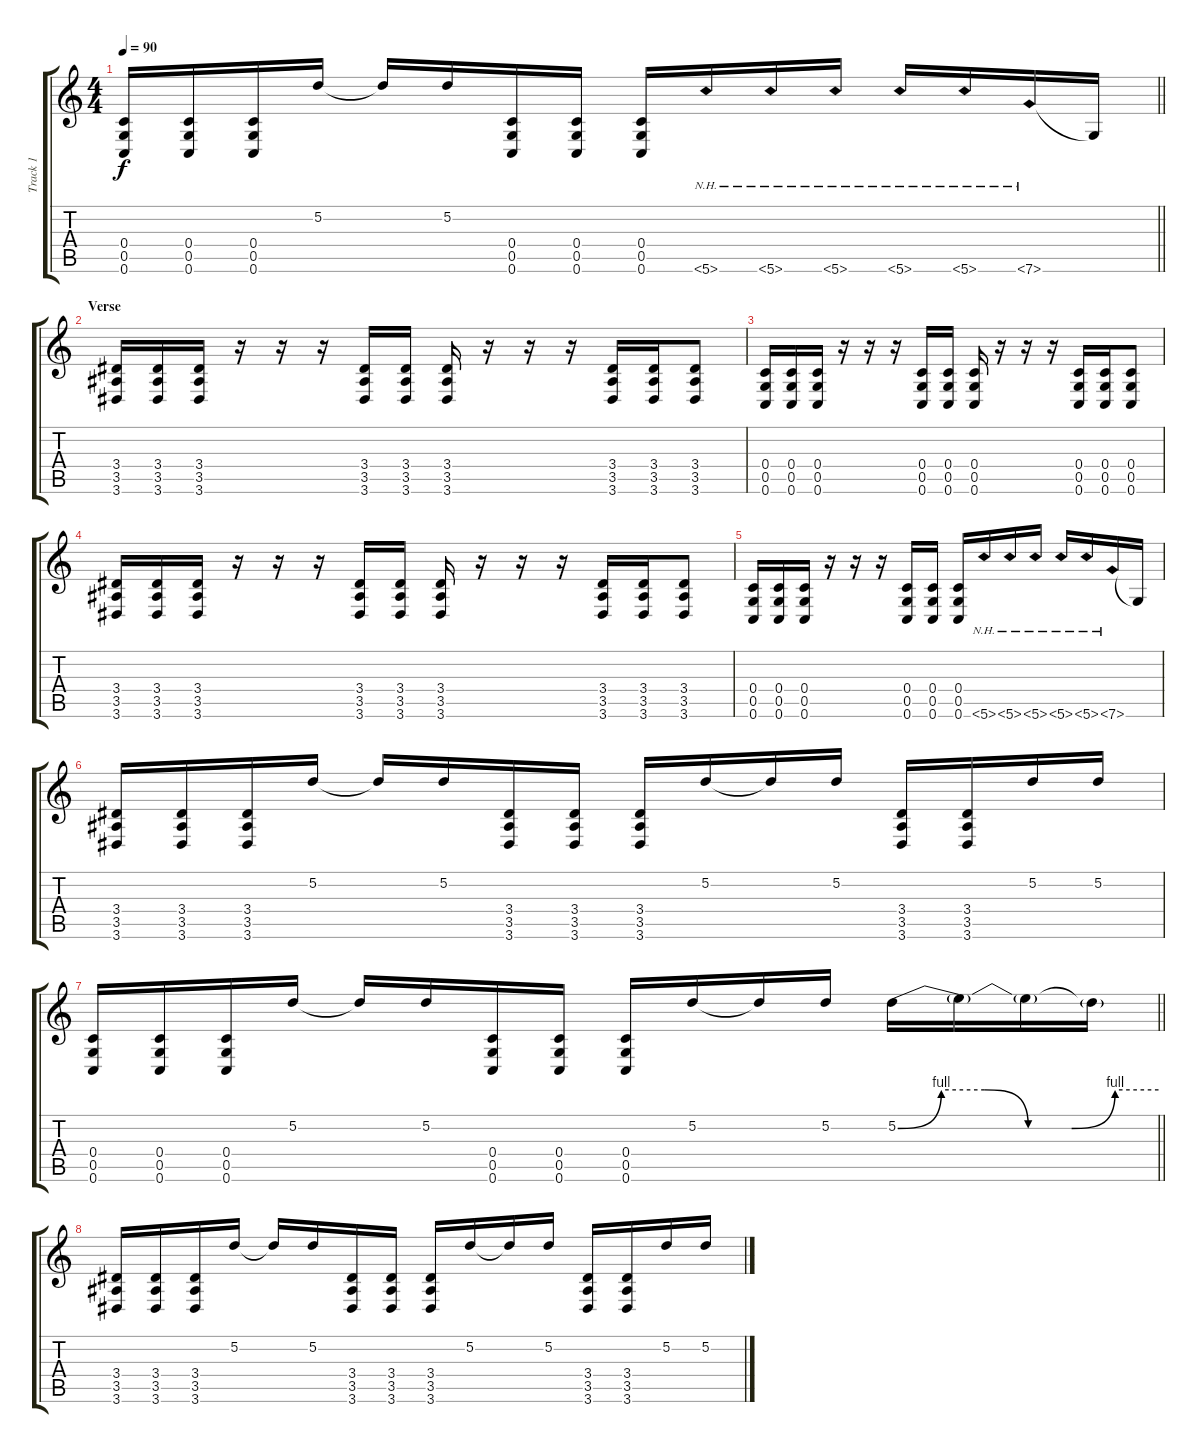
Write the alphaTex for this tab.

\track ("Track 1" "Track 1") {instrument distortionguitar}
\staff {score tabs}
\tuning (D4 A3 F3 C3 G2 C2) {hide}
\ts (4 4)
\tempo 90
\clef g2
\barLineRight lightlight
\ks c
(0.4 0.5 0.6).16{dy f} (0.4 0.5 0.6).16 (0.4 0.5 0.6).16 5.2.16 5.2{t}.16 5.2.16 (0.4 0.5 0.6).16 (0.4 0.5 0.6).16 (0.4 0.5 0.6).16 5.6{nh}.16 5.6{nh}.16 5.6{nh}.16 5.6{nh}.16 5.6{nh}.16 7.6{nh}.16 7.6{t}.16 |
\section ("" "Verse")
(3.4 3.5 3.6).16 (3.4 3.5 3.6).16 (3.4 3.5 3.6).16 r.16 r.16 r.16 (3.4 3.5 3.6).16 (3.4 3.5 3.6).16 (3.4 3.5 3.6).16 r.16 r.16 r.16 (3.4 3.5 3.6).16 (3.4 3.5 3.6).16 (3.4 3.5 3.6).8 |
(0.4 0.5 0.6).16 (0.4 0.5 0.6).16 (0.4 0.5 0.6).16 r.16 r.16 r.16 (0.4 0.5 0.6).16 (0.4 0.5 0.6).16 (0.4 0.5 0.6).16 r.16 r.16 r.16 (0.4 0.5 0.6).16 (0.4 0.5 0.6).16 (0.4 0.5 0.6).8 |
(3.4 3.5 3.6).16 (3.4 3.5 3.6).16 (3.4 3.5 3.6).16 r.16 r.16 r.16 (3.4 3.5 3.6).16 (3.4 3.5 3.6).16 (3.4 3.5 3.6).16 r.16 r.16 r.16 (3.4 3.5 3.6).16 (3.4 3.5 3.6).16 (3.4 3.5 3.6).8 |
(0.4 0.5 0.6).16 (0.4 0.5 0.6).16 (0.4 0.5 0.6).16 r.16 r.16 r.16 (0.4 0.5 0.6).16 (0.4 0.5 0.6).16 (0.4 0.5 0.6).16 5.6{nh}.16 5.6{nh}.16 5.6{nh}.16 5.6{nh}.16 5.6{nh}.16 7.6{nh}.16 7.6{t}.16 |
(3.4 3.5 3.6).16 (3.4 3.5 3.6).16 (3.4 3.5 3.6).16 5.2.16 5.2{t}.16 5.2.16 (3.4 3.5 3.6).16 (3.4 3.5 3.6).16 (3.4 3.5 3.6).16 5.2.16 5.2{t}.16 5.2.16 (3.4 3.5 3.6).16 (3.4 3.5 3.6).16 5.2.16 5.2.16 |
\barLineRight lightlight
(0.4 0.5 0.6).16 (0.4 0.5 0.6).16 (0.4 0.5 0.6).16 5.2.16 5.2{t}.16 5.2.16 (0.4 0.5 0.6).16 (0.4 0.5 0.6).16 (0.4 0.5 0.6).16 5.2.16 5.2{t}.16 5.2.16 5.2{be (custom 0 0 10 4 20 4 30 0 40 0 50 4 60 4)}.16 5.2{t}.16 5.2{t}.16 5.2{t}.16 |
(3.4 3.5 3.6).16 (3.4 3.5 3.6).16 (3.4 3.5 3.6).16 5.2.16 5.2{t}.16 5.2.16 (3.4 3.5 3.6).16 (3.4 3.5 3.6).16 (3.4 3.5 3.6).16 5.2.16 5.2{t}.16 5.2.16 (3.4 3.5 3.6).16 (3.4 3.5 3.6).16 5.2.16 5.2.16
